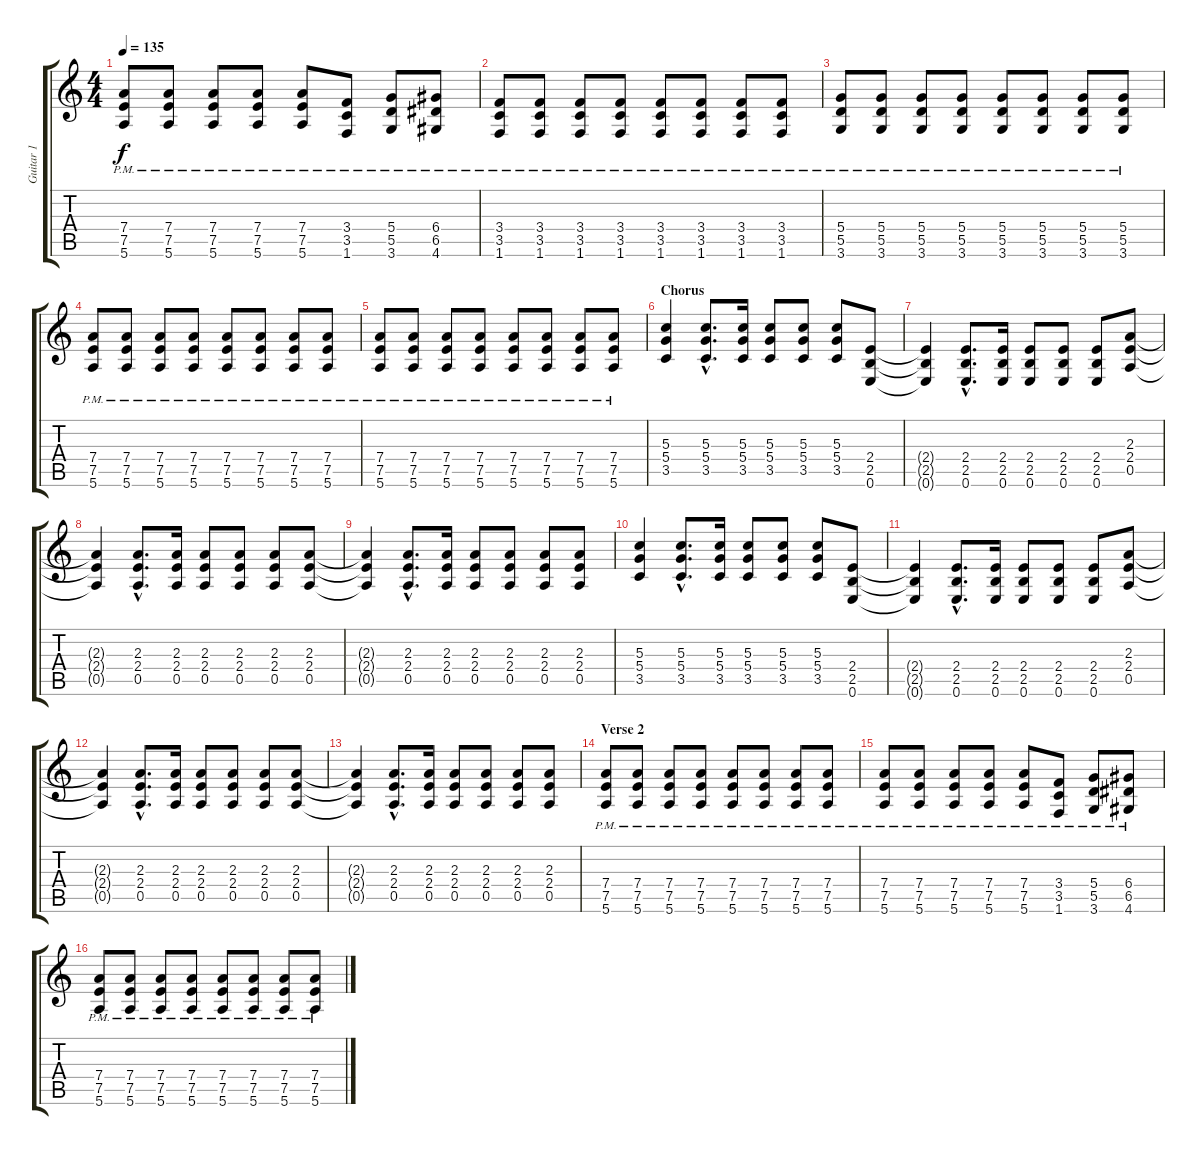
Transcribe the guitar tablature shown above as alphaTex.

\track ("Guitar 1" "Guitar 1") {instrument distortionguitar}
\staff {score tabs}
\tuning (E4 B3 G3 D3 A2 E2) {hide}
\ts (4 4)
\tempo 135
\clef g2
\ks c
(7.4{pm} 7.5{pm} 5.6{pm}).8{dy f} (7.4{pm} 7.5{pm} 5.6{pm}).8 (7.4{pm} 7.5{pm} 5.6{pm}).8 (7.4{pm} 7.5{pm} 5.6{pm}).8 (7.4{pm} 7.5{pm} 5.6{pm}).8 (3.4{pm} 3.5{pm} 1.6{pm}).8 (5.4{pm} 5.5{pm} 3.6{pm}).8 (6.4{pm} 6.5{pm} 4.6{pm}).8 |
(3.4{pm} 3.5{pm} 1.6{pm}).8 (3.4{pm} 3.5{pm} 1.6{pm}).8 (3.4{pm} 3.5{pm} 1.6{pm}).8 (3.4{pm} 3.5{pm} 1.6{pm}).8 (3.4{pm} 3.5{pm} 1.6{pm}).8 (3.4{pm} 3.5{pm} 1.6{pm}).8 (3.4{pm} 3.5{pm} 1.6{pm}).8 (3.4{pm} 3.5{pm} 1.6{pm}).8 |
(5.4{pm} 5.5{pm} 3.6{pm}).8 (5.4{pm} 5.5{pm} 3.6{pm}).8 (5.4{pm} 5.5{pm} 3.6{pm}).8 (5.4{pm} 5.5{pm} 3.6{pm}).8 (5.4{pm} 5.5{pm} 3.6{pm}).8 (5.4{pm} 5.5{pm} 3.6{pm}).8 (5.4{pm} 5.5{pm} 3.6{pm}).8 (5.4{pm} 5.5{pm} 3.6{pm}).8 |
(7.4{pm} 7.5{pm} 5.6{pm}).8 (7.4{pm} 7.5{pm} 5.6{pm}).8 (7.4{pm} 7.5{pm} 5.6{pm}).8 (7.4{pm} 7.5{pm} 5.6{pm}).8 (7.4{pm} 7.5{pm} 5.6{pm}).8 (7.4{pm} 7.5{pm} 5.6{pm}).8 (7.4{pm} 7.5{pm} 5.6{pm}).8 (7.4{pm} 7.5{pm} 5.6{pm}).8 |
(7.4{pm} 7.5{pm} 5.6{pm}).8 (7.4{pm} 7.5{pm} 5.6{pm}).8 (7.4{pm} 7.5{pm} 5.6{pm}).8 (7.4{pm} 7.5{pm} 5.6{pm}).8 (7.4{pm} 7.5{pm} 5.6{pm}).8 (7.4{pm} 7.5{pm} 5.6{pm}).8 (7.4{pm} 7.5{pm} 5.6{pm}).8 (7.4{pm} 7.5{pm} 5.6{pm}).8 |
\section ("" "Chorus")
(5.3 5.4 3.5).4{volume 12 instrument distortionguitar} (5.3{hac} 5.4{hac} 3.5{hac}).8{d} (5.3 5.4 3.5).16 (5.3 5.4 3.5).8 (5.3 5.4 3.5).8 (5.3 5.4 3.5).8 (2.4 2.5 0.6).8 |
(2.4{t} 2.5{t} 0.6{t}).4 (2.4{hac} 2.5{hac} 0.6{hac}).8{d} (2.4 2.5 0.6).16 (2.4 2.5 0.6).8 (2.4 2.5 0.6).8 (2.4 2.5 0.6).8 (2.3 2.4 0.5).8 |
(2.3{t} 2.4{t} 0.5{t}).4 (2.3{hac} 2.4{hac} 0.5{hac}).8{d} (2.3 2.4 0.5).16 (2.3 2.4 0.5).8 (2.3 2.4 0.5).8 (2.3 2.4 0.5).8 (2.3 2.4 0.5).8 |
(2.3{t} 2.4{t} 0.5{t}).4 (2.3{hac} 2.4{hac} 0.5{hac}).8{d} (2.3 2.4 0.5).16 (2.3 2.4 0.5).8 (2.3 2.4 0.5).8 (2.3 2.4 0.5).8 (2.3 2.4 0.5).8 |
(5.3 5.4 3.5).4 (5.3{hac} 5.4{hac} 3.5{hac}).8{d} (5.3 5.4 3.5).16 (5.3 5.4 3.5).8 (5.3 5.4 3.5).8 (5.3 5.4 3.5).8 (2.4 2.5 0.6).8 |
(2.4{t} 2.5{t} 0.6{t}).4 (2.4{hac} 2.5{hac} 0.6{hac}).8{d} (2.4 2.5 0.6).16 (2.4 2.5 0.6).8 (2.4 2.5 0.6).8 (2.4 2.5 0.6).8 (2.3 2.4 0.5).8 |
(2.3{t} 2.4{t} 0.5{t}).4 (2.3{hac} 2.4{hac} 0.5{hac}).8{d} (2.3 2.4 0.5).16 (2.3 2.4 0.5).8 (2.3 2.4 0.5).8 (2.3 2.4 0.5).8 (2.3 2.4 0.5).8 |
(2.3{t} 2.4{t} 0.5{t}).4 (2.3{hac} 2.4{hac} 0.5{hac}).8{d} (2.3 2.4 0.5).16 (2.3 2.4 0.5).8 (2.3 2.4 0.5).8 (2.3 2.4 0.5).8 (2.3 2.4 0.5).8 |
\section ("" "Verse 2")
(7.4{pm} 7.5{pm} 5.6{pm}).8{volume 10 instrument electricguitarjazz} (7.4{pm} 7.5{pm} 5.6{pm}).8 (7.4{pm} 7.5{pm} 5.6{pm}).8 (7.4{pm} 7.5{pm} 5.6{pm}).8 (7.4{pm} 7.5{pm} 5.6{pm}).8 (7.4{pm} 7.5{pm} 5.6{pm}).8 (7.4{pm} 7.5{pm} 5.6{pm}).8 (7.4{pm} 7.5{pm} 5.6{pm}).8 |
(7.4{pm} 7.5{pm} 5.6{pm}).8 (7.4{pm} 7.5{pm} 5.6{pm}).8 (7.4{pm} 7.5{pm} 5.6{pm}).8 (7.4{pm} 7.5{pm} 5.6{pm}).8 (7.4{pm} 7.5{pm} 5.6{pm}).8 (3.4{pm} 3.5{pm} 1.6{pm}).8 (5.4{pm} 5.5{pm} 3.6{pm}).8 (6.4{pm} 6.5{pm} 4.6{pm}).8 |
(7.4{pm} 7.5{pm} 5.6{pm}).8 (7.4{pm} 7.5{pm} 5.6{pm}).8 (7.4{pm} 7.5{pm} 5.6{pm}).8 (7.4{pm} 7.5{pm} 5.6{pm}).8 (7.4{pm} 7.5{pm} 5.6{pm}).8 (7.4{pm} 7.5{pm} 5.6{pm}).8 (7.4{pm} 7.5{pm} 5.6{pm}).8 (7.4{pm} 7.5{pm} 5.6{pm}).8
